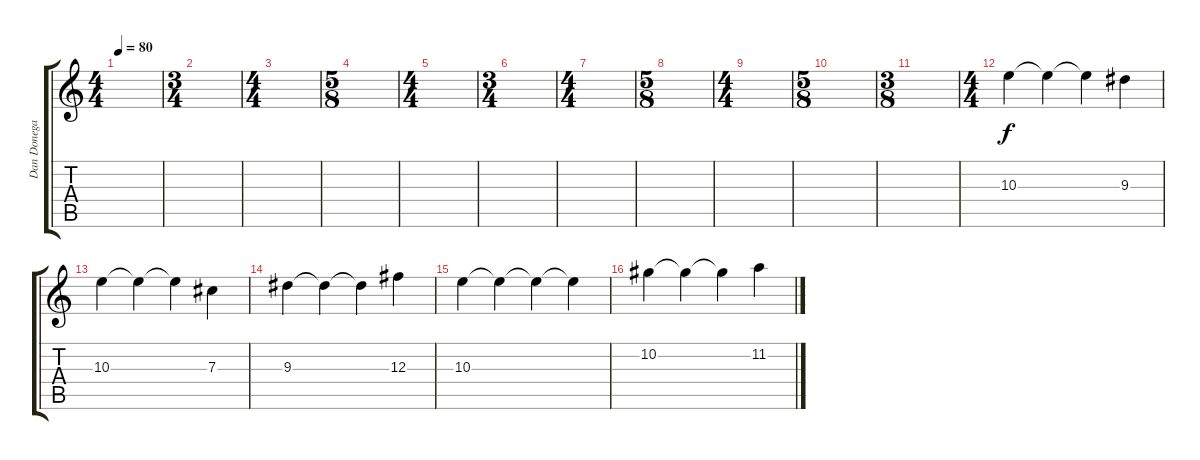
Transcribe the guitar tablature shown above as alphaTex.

\track ("Dan Donegan (Guitar 3)" "Dan Donega") {instrument distortionguitar}
\staff {score tabs}
\tuning (Eb4 Bb3 Gb3 Db3 Ab2 Db2) {hide}
\ts (4 4)
\tempo 80
\clef g2
\ks c
|
\ts (3 4)
|
\ts (4 4)
|
\ts (5 8)
|
\ts (4 4)
|
\ts (3 4)
|
\ts (4 4)
|
\ts (5 8)
|
\ts (4 4)
|
\ts (5 8)
|
\ts (3 8)
|
\ts (4 4)
10.3.4 10.3{t}.4 10.3{t}.4 9.3.4 |
10.3.4 10.3{t}.4 10.3{t}.4 7.3.4 |
9.3.4 9.3{t}.4 9.3{t}.4 12.3.4 |
10.3.4 10.3{t}.4 10.3{t}.4 10.3{t}.4 |
10.2.4 10.2{t}.4 10.2{t}.4 11.2.4
